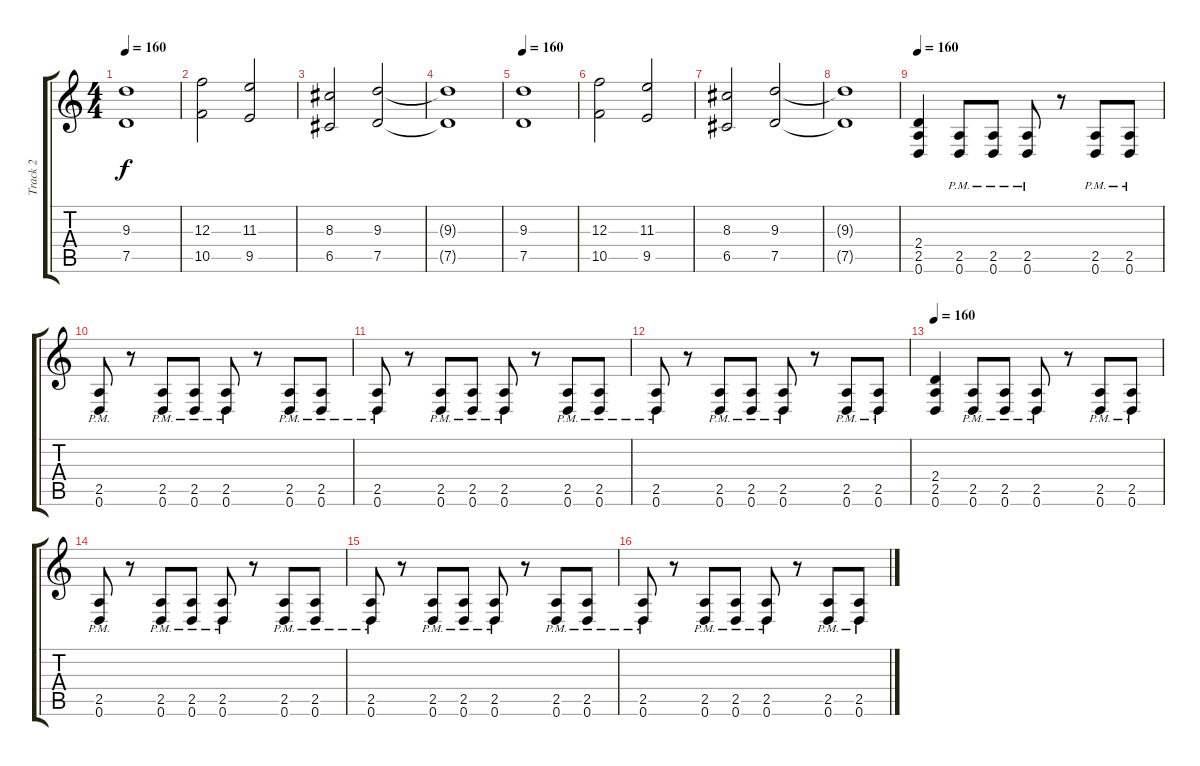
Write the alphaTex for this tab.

\track ("Track 2" "Track 2") {instrument distortionguitar}
\staff {score tabs}
\tuning (D4 A3 F3 C3 G2 D2) {hide}
\ts (4 4)
\tempo 160
\clef g2
\ks c
(9.3 7.5).1{dy f volume 8 balance 12} |
(12.3 10.5).2 (11.3 9.5).2 |
(8.3 6.5).2 (9.3 7.5).2 |
(9.3{t} 7.5{t}).1 |
\tempo 160
(9.3 7.5).1 |
(12.3 10.5).2 (11.3 9.5).2 |
(8.3 6.5).2 (9.3 7.5).2 |
(9.3{t} 7.5{t}).1 |
\tempo 160
(2.4 2.5 0.6).4{volume 14 balance 12} (2.5{pm} 0.6{pm}).8 (2.5{pm} 0.6{pm}).8 (2.5{pm} 0.6{pm}).8 r.8 (2.5{pm} 0.6{pm}).8 (2.5{pm} 0.6{pm}).8 |
(2.5{pm} 0.6{pm}).8 r.8 (2.5{pm} 0.6{pm}).8 (2.5{pm} 0.6{pm}).8 (2.5{pm} 0.6{pm}).8 r.8 (2.5{pm} 0.6{pm}).8 (2.5{pm} 0.6{pm}).8 |
(2.5{pm} 0.6{pm}).8 r.8 (2.5{pm} 0.6{pm}).8 (2.5{pm} 0.6{pm}).8 (2.5{pm} 0.6{pm}).8 r.8 (2.5{pm} 0.6{pm}).8 (2.5{pm} 0.6{pm}).8 |
(2.5{pm} 0.6{pm}).8 r.8 (2.5{pm} 0.6{pm}).8 (2.5{pm} 0.6{pm}).8 (2.5{pm} 0.6{pm}).8 r.8 (2.5{pm} 0.6{pm}).8 (2.5{pm} 0.6{pm}).8 |
\tempo 160
(2.4 2.5 0.6).4 (2.5{pm} 0.6{pm}).8 (2.5{pm} 0.6{pm}).8 (2.5{pm} 0.6{pm}).8 r.8 (2.5{pm} 0.6{pm}).8 (2.5{pm} 0.6{pm}).8 |
(2.5{pm} 0.6{pm}).8 r.8 (2.5{pm} 0.6{pm}).8 (2.5{pm} 0.6{pm}).8 (2.5{pm} 0.6{pm}).8 r.8 (2.5{pm} 0.6{pm}).8 (2.5{pm} 0.6{pm}).8 |
(2.5{pm} 0.6{pm}).8 r.8 (2.5{pm} 0.6{pm}).8 (2.5{pm} 0.6{pm}).8 (2.5{pm} 0.6{pm}).8 r.8 (2.5{pm} 0.6{pm}).8 (2.5{pm} 0.6{pm}).8 |
(2.5{pm} 0.6{pm}).8 r.8 (2.5{pm} 0.6{pm}).8 (2.5{pm} 0.6{pm}).8 (2.5{pm} 0.6{pm}).8 r.8 (2.5{pm} 0.6{pm}).8 (2.5{pm} 0.6{pm}).8
